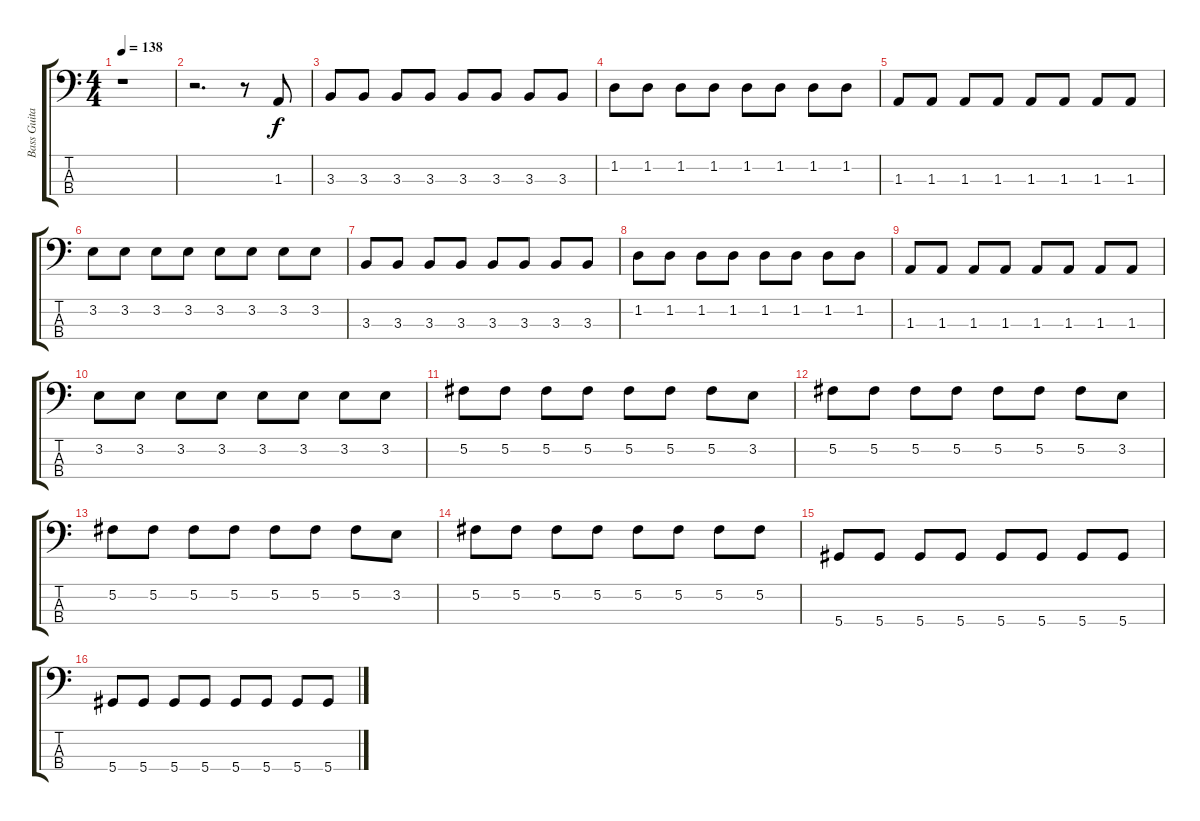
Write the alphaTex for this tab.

\track ("Bass Guitar" "Bass Guita") {instrument electricbasspick}
\staff {score tabs}
\tuning (Gb2 Db2 Ab1 Eb1) {hide}
\ts (4 4)
\tempo 138
\clef f4
\ks c
r.1{dy f} |
r.2{d} r.8 1.3.8 |
3.3.8 3.3.8 3.3.8 3.3.8 3.3.8 3.3.8 3.3.8 3.3.8 |
1.2.8 1.2.8 1.2.8 1.2.8 1.2.8 1.2.8 1.2.8 1.2.8 |
1.3.8 1.3.8 1.3.8 1.3.8 1.3.8 1.3.8 1.3.8 1.3.8 |
3.2.8 3.2.8 3.2.8 3.2.8 3.2.8 3.2.8 3.2.8 3.2.8 |
3.3.8 3.3.8 3.3.8 3.3.8 3.3.8 3.3.8 3.3.8 3.3.8 |
1.2.8 1.2.8 1.2.8 1.2.8 1.2.8 1.2.8 1.2.8 1.2.8 |
1.3.8 1.3.8 1.3.8 1.3.8 1.3.8 1.3.8 1.3.8 1.3.8 |
3.2.8 3.2.8 3.2.8 3.2.8 3.2.8 3.2.8 3.2.8 3.2.8 |
5.2.8 5.2.8 5.2.8 5.2.8 5.2.8 5.2.8 5.2.8 3.2.8 |
5.2.8 5.2.8 5.2.8 5.2.8 5.2.8 5.2.8 5.2.8 3.2.8 |
5.2.8 5.2.8 5.2.8 5.2.8 5.2.8 5.2.8 5.2.8 3.2.8 |
5.2.8 5.2.8 5.2.8 5.2.8 5.2.8 5.2.8 5.2.8 5.2.8 |
5.4.8 5.4.8 5.4.8 5.4.8 5.4.8 5.4.8 5.4.8 5.4.8 |
5.4.8 5.4.8 5.4.8 5.4.8 5.4.8 5.4.8 5.4.8 5.4.8
